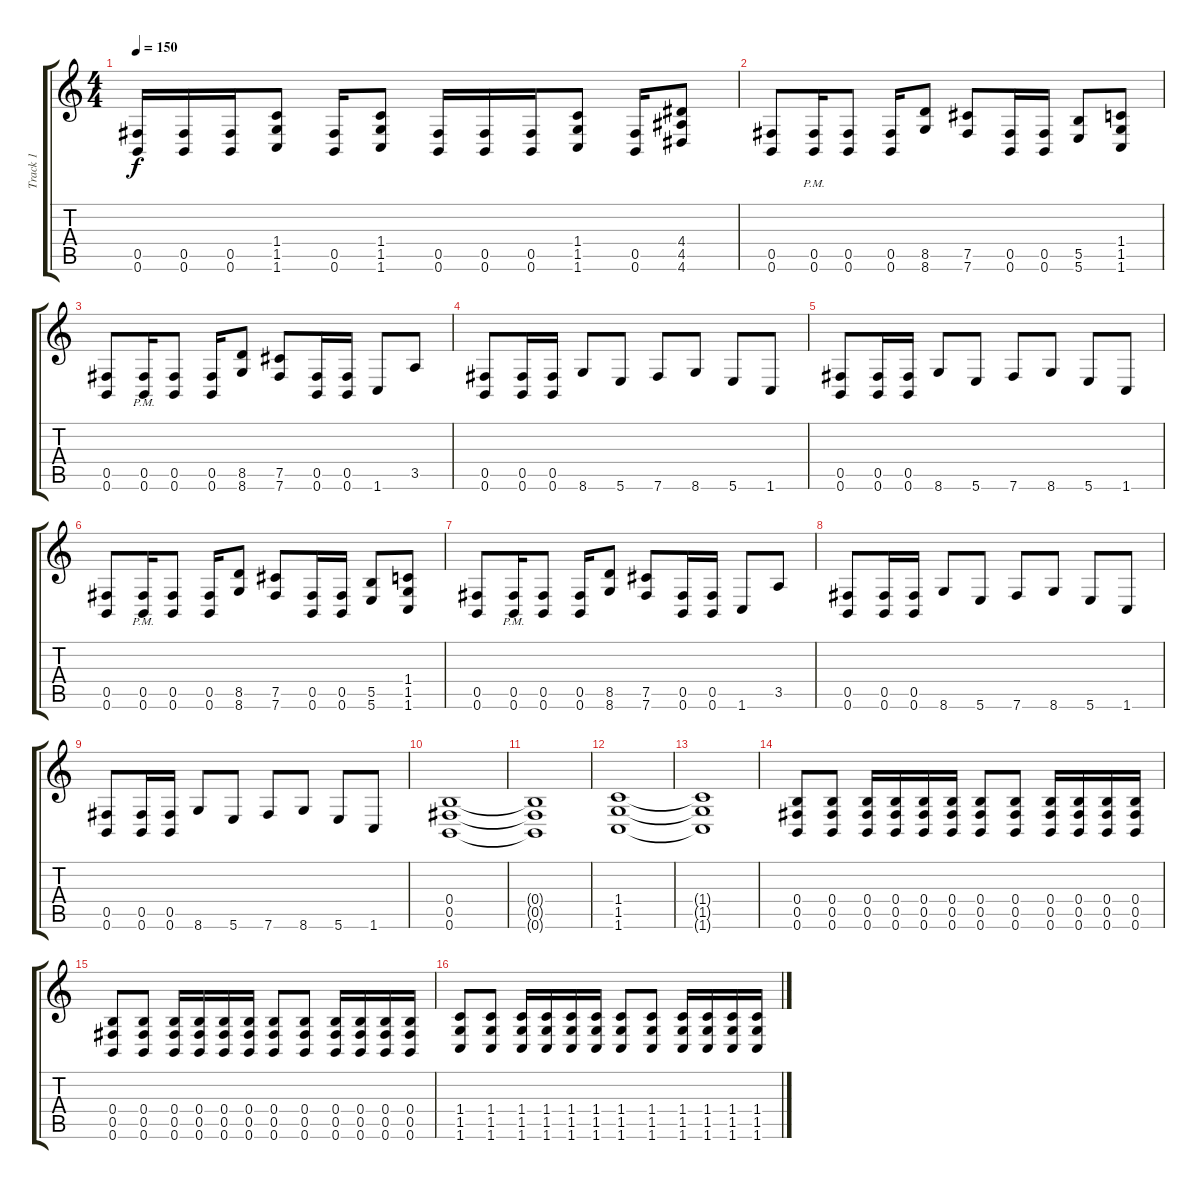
\track ("Track 1" "Track 1") {instrument distortionguitar}
\staff {score tabs}
\tuning (Db4 Ab3 E3 B2 Gb2 B1) {hide}
\ts (4 4)
\tempo 150
\clef g2
\ks c
(0.5 0.6).16{dy f} (0.5 0.6).16 (0.5 0.6).16 (1.4 1.5 1.6).8 (0.5 0.6).16 (1.4 1.5 1.6).8 (0.5 0.6).16 (0.5 0.6).16 (0.5 0.6).16 (1.4 1.5 1.6).8 (0.5 0.6).16 (4.4 4.5 4.6).8 |
(0.5 0.6).8 (0.5{pm} 0.6{pm}).16 (0.5 0.6).8 (0.5 0.6).16 (8.5 8.6).8 (7.5 7.6).8 (0.5 0.6).16 (0.5 0.6).16 (5.5 5.6).8 (1.4 1.5 1.6).8 |
(0.5 0.6).8 (0.5{pm} 0.6{pm}).16 (0.5 0.6).8 (0.5 0.6).16 (8.5 8.6).8 (7.5 7.6).8 (0.5 0.6).16 (0.5 0.6).16 1.6.8 3.5.8 |
(0.5 0.6).8 (0.5 0.6).16 (0.5 0.6).16 8.6.8 5.6.8 7.6.8 8.6.8 5.6.8 1.6.8 |
(0.5 0.6).8 (0.5 0.6).16 (0.5 0.6).16 8.6.8 5.6.8 7.6.8 8.6.8 5.6.8 1.6.8 |
(0.5 0.6).8 (0.5{pm} 0.6{pm}).16 (0.5 0.6).8 (0.5 0.6).16 (8.5 8.6).8 (7.5 7.6).8 (0.5 0.6).16 (0.5 0.6).16 (5.5 5.6).8 (1.4 1.5 1.6).8 |
(0.5 0.6).8 (0.5{pm} 0.6{pm}).16 (0.5 0.6).8 (0.5 0.6).16 (8.5 8.6).8 (7.5 7.6).8 (0.5 0.6).16 (0.5 0.6).16 1.6.8 3.5.8 |
(0.5 0.6).8 (0.5 0.6).16 (0.5 0.6).16 8.6.8 5.6.8 7.6.8 8.6.8 5.6.8 1.6.8 |
(0.5 0.6).8 (0.5 0.6).16 (0.5 0.6).16 8.6.8 5.6.8 7.6.8 8.6.8 5.6.8 1.6.8 |
(0.4 0.5 0.6).1 |
(0.4{t} 0.5{t} 0.6{t}).1 |
(1.4 1.5 1.6).1 |
(1.4{t} 1.5{t} 1.6{t}).1 |
(0.4 0.5 0.6).8 (0.4 0.5 0.6).8 (0.4 0.5 0.6).16 (0.4 0.5 0.6).16 (0.4 0.5 0.6).16 (0.4 0.5 0.6).16 (0.4 0.5 0.6).8 (0.4 0.5 0.6).8 (0.4 0.5 0.6).16 (0.4 0.5 0.6).16 (0.4 0.5 0.6).16 (0.4 0.5 0.6).16 |
(0.4 0.5 0.6).8 (0.4 0.5 0.6).8 (0.4 0.5 0.6).16 (0.4 0.5 0.6).16 (0.4 0.5 0.6).16 (0.4 0.5 0.6).16 (0.4 0.5 0.6).8 (0.4 0.5 0.6).8 (0.4 0.5 0.6).16 (0.4 0.5 0.6).16 (0.4 0.5 0.6).16 (0.4 0.5 0.6).16 |
(1.4 1.5 1.6).8 (1.4 1.5 1.6).8 (1.4 1.5 1.6).16 (1.4 1.5 1.6).16 (1.4 1.5 1.6).16 (1.4 1.5 1.6).16 (1.4 1.5 1.6).8 (1.4 1.5 1.6).8 (1.4 1.5 1.6).16 (1.4 1.5 1.6).16 (1.4 1.5 1.6).16 (1.4 1.5 1.6).16
